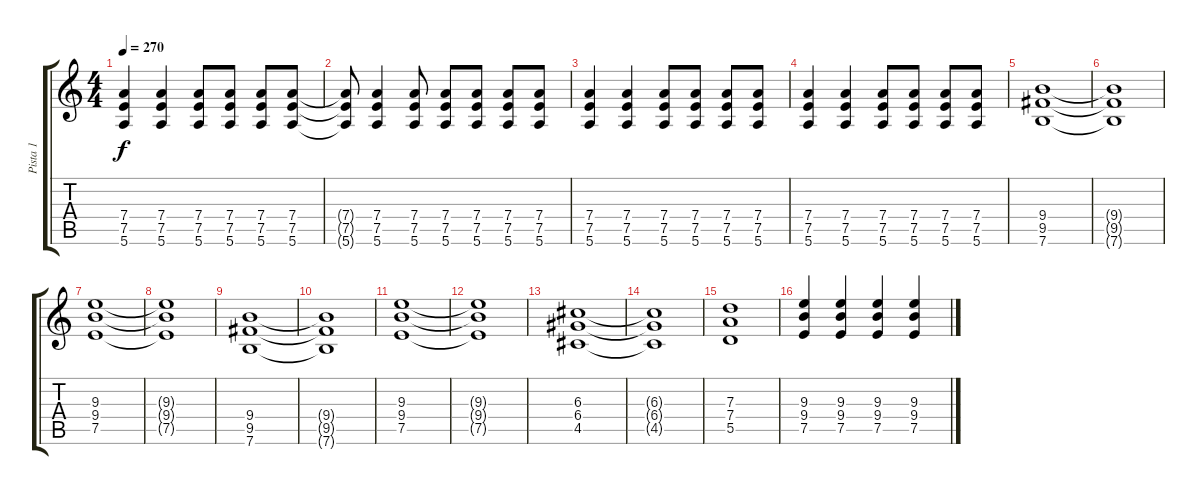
\track ("Pista 1" "Pista 1") {instrument distortionguitar}
\staff {score tabs}
\tuning (E4 B3 G3 D3 A2 E2) {hide}
\ts (4 4)
\tempo 270
\clef g2
\ks c
(7.4 7.5 5.6).4{dy f} (7.4 7.5 5.6).4 (7.4 7.5 5.6).8 (7.4 7.5 5.6).8 (7.4 7.5 5.6).8 (7.4 7.5 5.6).8 |
(7.4{t} 7.5{t} 5.6{t}).8 (7.4 7.5 5.6).4 (7.4 7.5 5.6).8 (7.4 7.5 5.6).8 (7.4 7.5 5.6).8 (7.4 7.5 5.6).8 (7.4 7.5 5.6).8 |
(7.4 7.5 5.6).4 (7.4 7.5 5.6).4 (7.4 7.5 5.6).8 (7.4 7.5 5.6).8 (7.4 7.5 5.6).8 (7.4 7.5 5.6).8 |
(7.4 7.5 5.6).4 (7.4 7.5 5.6).4 (7.4 7.5 5.6).8 (7.4 7.5 5.6).8 (7.4 7.5 5.6).8 (7.4 7.5 5.6).8 |
(9.4 9.5 7.6).1 |
(9.4{t} 9.5{t} 7.6{t}).1 |
(9.3 9.4 7.5).1 |
(9.3{t} 9.4{t} 7.5{t}).1 |
(9.4 9.5 7.6).1 |
(9.4{t} 9.5{t} 7.6{t}).1 |
(9.3 9.4 7.5).1 |
(9.3{t} 9.4{t} 7.5{t}).1 |
(6.3 6.4 4.5).1 |
(6.3{t} 6.4{t} 4.5{t}).1 |
(7.3 7.4 5.5).1 |
(9.3 9.4 7.5).4 (9.3 9.4 7.5).4 (9.3 9.4 7.5).4 (9.3 9.4 7.5).4
